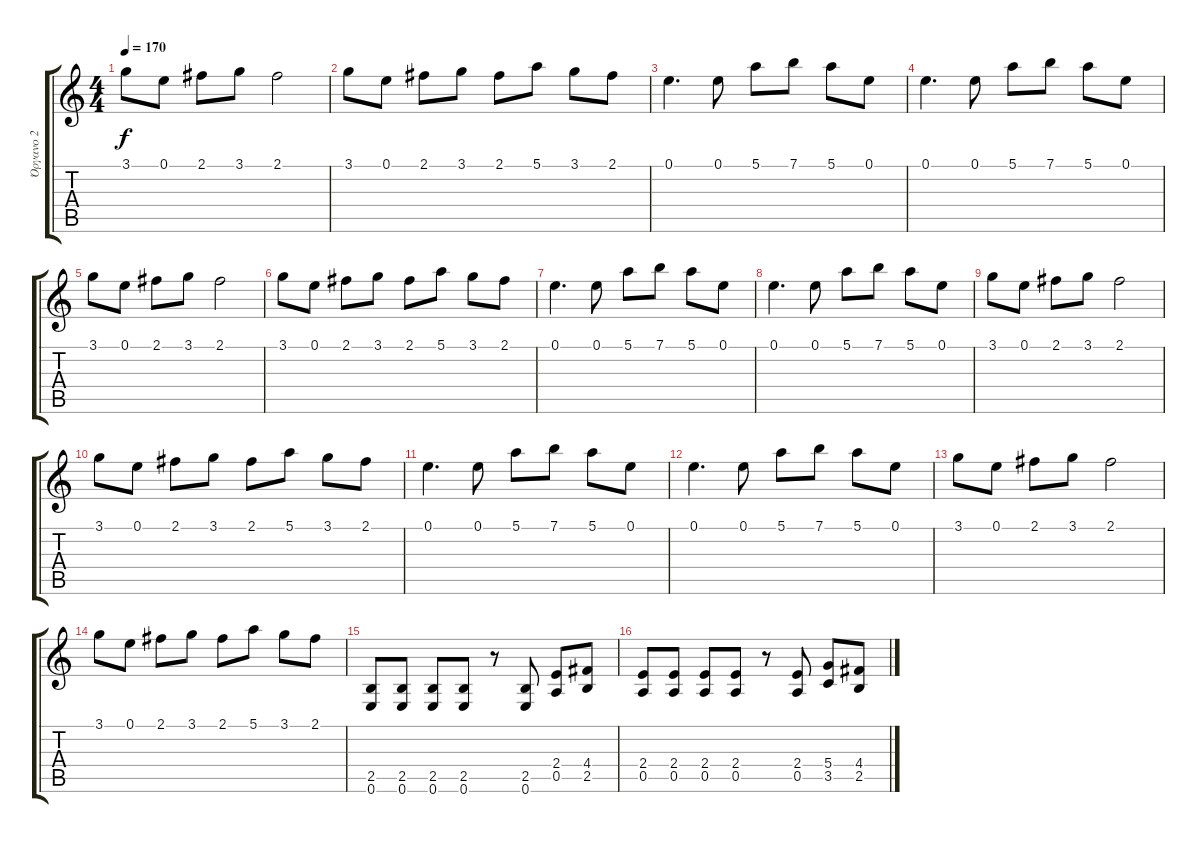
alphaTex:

\track ("Όργανο 2" "Όργανο 2") {instrument overdrivenguitar}
\staff {score tabs}
\tuning (E4 B3 G3 D3 A2 E2) {hide}
\ts (4 4)
\tempo 170
\clef g2
\ks c
3.1.8{dy f} 0.1.8 2.1.8 3.1.8 2.1.2 |
3.1.8 0.1.8 2.1.8 3.1.8 2.1.8 5.1.8 3.1.8 2.1.8 |
0.1.4{d} 0.1.8 5.1.8 7.1.8 5.1.8 0.1.8 |
0.1.4{d} 0.1.8 5.1.8 7.1.8 5.1.8 0.1.8 |
3.1.8 0.1.8 2.1.8 3.1.8 2.1.2 |
3.1.8 0.1.8 2.1.8 3.1.8 2.1.8 5.1.8 3.1.8 2.1.8 |
0.1.4{d} 0.1.8 5.1.8 7.1.8 5.1.8 0.1.8 |
0.1.4{d} 0.1.8 5.1.8 7.1.8 5.1.8 0.1.8 |
3.1.8 0.1.8 2.1.8 3.1.8 2.1.2 |
3.1.8 0.1.8 2.1.8 3.1.8 2.1.8 5.1.8 3.1.8 2.1.8 |
0.1.4{d} 0.1.8 5.1.8 7.1.8 5.1.8 0.1.8 |
0.1.4{d} 0.1.8 5.1.8 7.1.8 5.1.8 0.1.8 |
3.1.8 0.1.8 2.1.8 3.1.8 2.1.2 |
3.1.8 0.1.8 2.1.8 3.1.8 2.1.8 5.1.8 3.1.8 2.1.8 |
(2.5 0.6).8 (2.5 0.6).8 (2.5 0.6).8 (2.5 0.6).8 r.8 (2.5 0.6).8 (2.4 0.5).8 (4.4 2.5).8 |
(2.4 0.5).8 (2.4 0.5).8 (2.4 0.5).8 (2.4 0.5).8 r.8 (2.4 0.5).8 (5.4 3.5).8 (4.4 2.5).8
